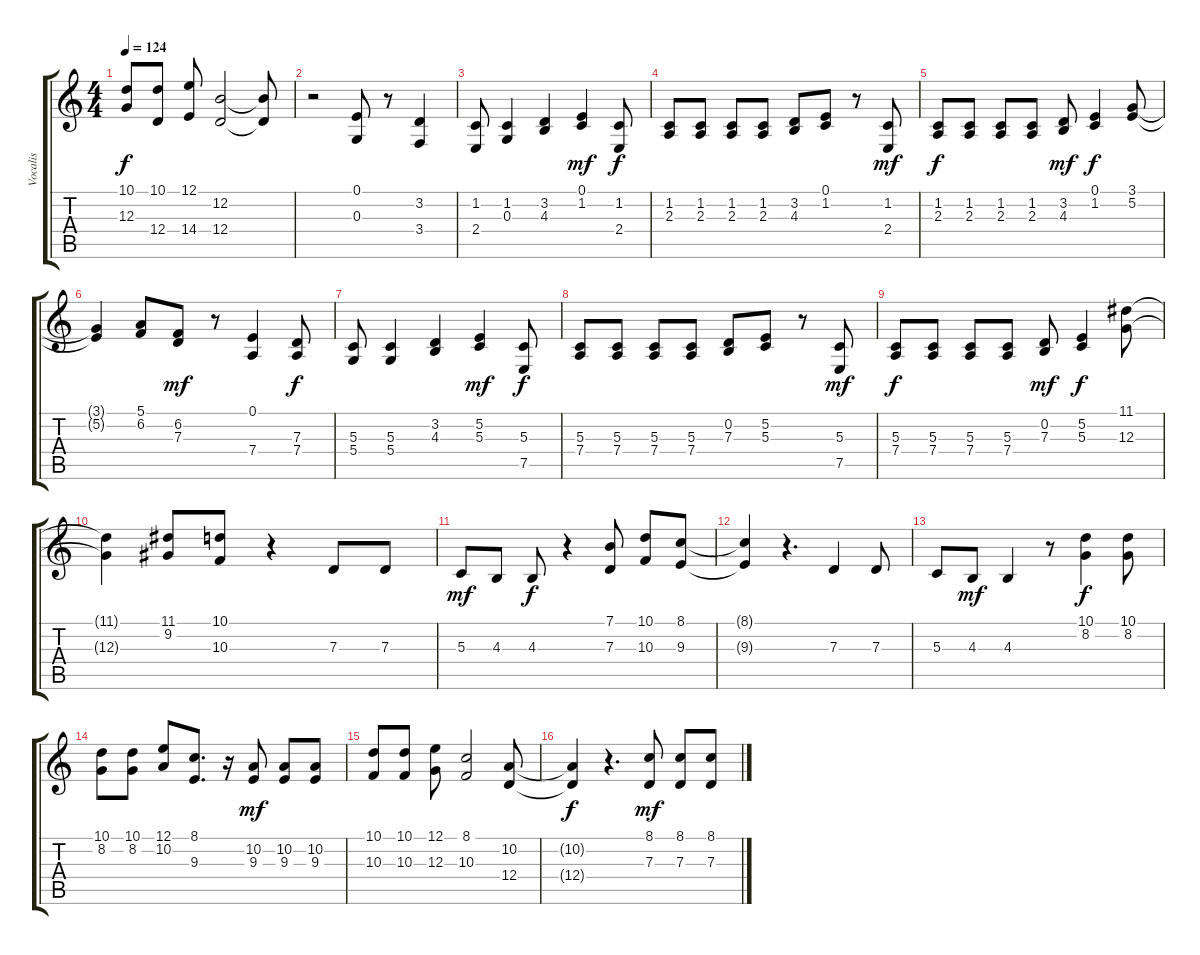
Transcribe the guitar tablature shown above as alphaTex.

\track ("Vocalis" "Vocalis") {instrument voiceoohs}
\staff {score tabs}
\tuning (E4 B3 G3 D3 A2 E2) {hide}
\ts (4 4)
\tempo 124
\clef g2
\ks c
(10.1 12.3).8{dy f} (10.1 12.4).8 (12.1 14.4).8 (12.2 12.4).2 (12.2{t} 12.4{t}).8 |
r.2 (0.1 0.3).8 r.8 (3.2 3.4).4 |
(1.2 2.4).8 (1.2 0.3).4 (3.2 4.3).4 (0.1 1.2).4{dy mf} (1.2 2.4).8{dy f} |
(1.2 2.3).8 (1.2 2.3).8 (1.2 2.3).8 (1.2 2.3).8 (3.2 4.3).8 (0.1 1.2).8 r.8 (1.2 2.4).8{dy mf} |
(1.2 2.3).8{dy f} (1.2 2.3).8 (1.2 2.3).8 (1.2 2.3).8 (3.2 4.3).8{dy mf} (0.1 1.2).4{dy f} (3.1 5.2).8 |
(3.1{t} 5.2{t}).4 (5.1 6.2).8 (6.2 7.3).8{dy mf} r.8 (0.1 7.4).4 (7.3 7.4).8{dy f} |
(5.3 5.4).8 (5.3 5.4).4 (3.2 4.3).4 (5.2 5.3).4{dy mf} (5.3 7.5).8{dy f} |
(5.3 7.4).8 (5.3 7.4).8 (5.3 7.4).8 (5.3 7.4).8 (0.2 7.3).8 (5.2 5.3).8 r.8 (5.3 7.5).8{dy mf} |
(5.3 7.4).8{dy f} (5.3 7.4).8 (5.3 7.4).8 (5.3 7.4).8 (0.2 7.3).8{dy mf} (5.2 5.3).4{dy f} (11.1 12.3).8 |
(11.1{t} 12.3{t}).4 (11.1 9.2).8 (10.1 10.3).8 r.4 7.3.8 7.3.8 |
5.3.8{dy mf} 4.3.8 4.3.8{dy f} r.4 (7.1 7.3).8 (10.1 10.3).8 (8.1 9.3).8 |
(8.1{t} 9.3{t}).4 r.4{d} 7.3.4 7.3.8 |
5.3.8 4.3.8{dy mf} 4.3.4 r.8 (10.1 8.2).4{dy f} (10.1 8.2).8 |
(10.1 8.2).8 (10.1 8.2).8 (12.1 10.2).8 (8.1 9.3).8{d} r.16 (10.2 9.3).8{dy mf} (10.2 9.3).8 (10.2 9.3).8 |
(10.1 10.3).8 (10.1 10.3).8 (12.1 12.3).8 (8.1 10.3).2 (10.2 12.4).8 |
(10.2{t} 12.4{t}).4{dy f} r.4{d} (8.1 7.3).8{dy mf} (8.1 7.3).8 (8.1 7.3).8
